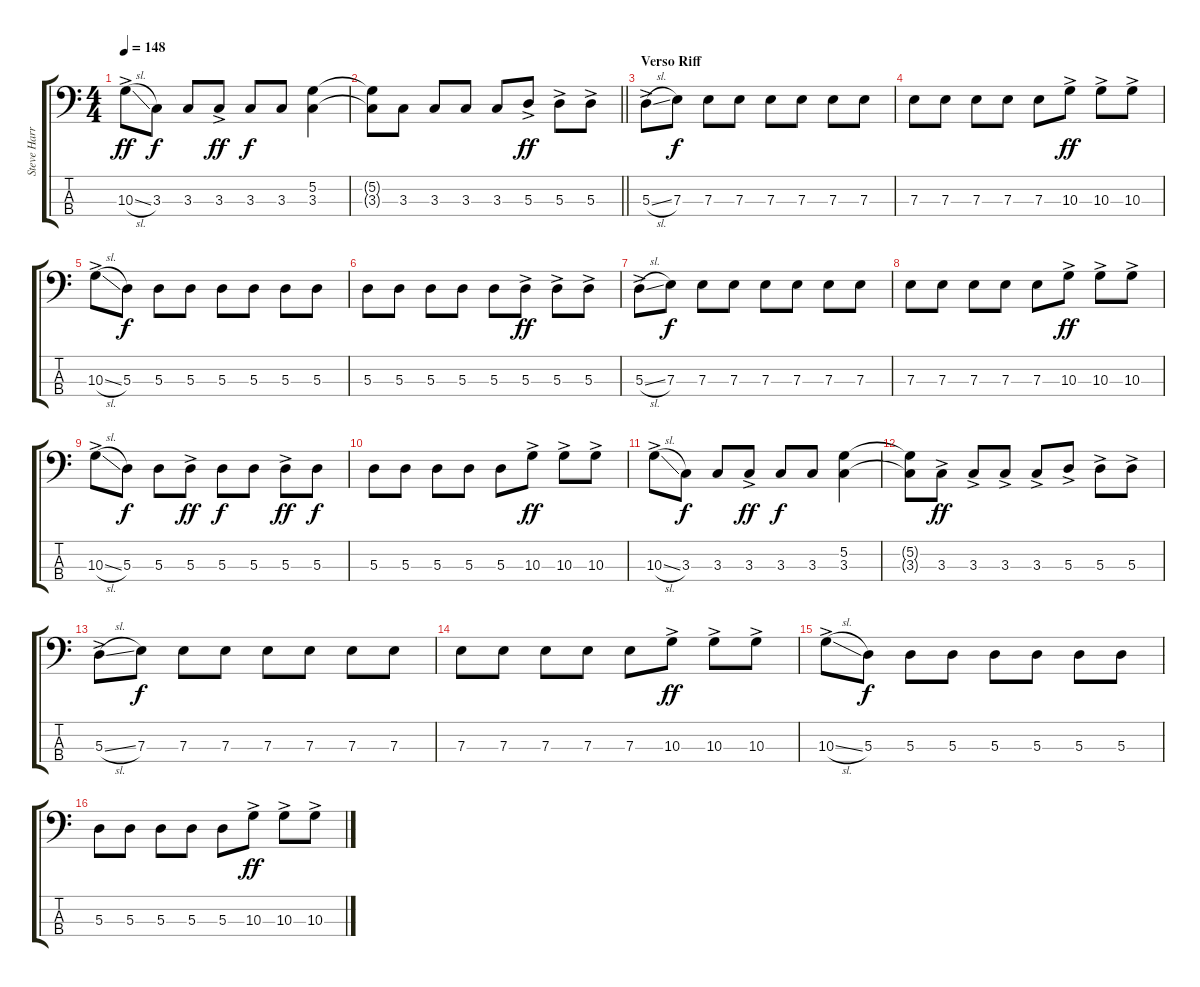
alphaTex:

\track ("Steve Harris" "Steve Harr") {instrument electricbassfinger}
\staff {score tabs}
\tuning (G2 D2 A1 E1) {hide}
\ts (4 4)
\tempo 148
\clef f4
\ks c
10.3{sl ac}.8{dy ff} 3.3.8{dy f} 3.3.8 3.3{ac}.8{dy ff} 3.3.8{dy f} 3.3.8 (5.2 3.3).4 |
\barLineRight lightlight
(5.2{t} 3.3{t}).8 3.3.8 3.3.8 3.3.8 3.3.8 5.3{ac}.8{dy ff} 5.3{ac}.8 5.3{ac}.8 |
\section ("" "Verso Riff")
5.3{sl ac}.8 7.3.8{dy f} 7.3.8 7.3.8 7.3.8 7.3.8 7.3.8 7.3.8 |
7.3.8 7.3.8 7.3.8 7.3.8 7.3.8 10.3{ac}.8{dy ff} 10.3{ac}.8 10.3{ac}.8 |
10.3{sl ac}.8 5.3.8{dy f} 5.3.8 5.3.8 5.3.8 5.3.8 5.3.8 5.3.8 |
5.3.8 5.3.8 5.3.8 5.3.8 5.3.8 5.3{ac}.8{dy ff} 5.3{ac}.8 5.3{ac}.8 |
5.3{sl ac}.8 7.3.8{dy f} 7.3.8 7.3.8 7.3.8 7.3.8 7.3.8 7.3.8 |
7.3.8 7.3.8 7.3.8 7.3.8 7.3.8 10.3{ac}.8{dy ff} 10.3{ac}.8 10.3{ac}.8 |
10.3{sl ac}.8 5.3.8{dy f} 5.3.8 5.3{ac}.8{dy ff} 5.3.8{dy f} 5.3.8 5.3{ac}.8{dy ff} 5.3.8{dy f} |
5.3.8 5.3.8 5.3.8 5.3.8 5.3.8 10.3{ac}.8{dy ff} 10.3{ac}.8 10.3{ac}.8 |
10.3{sl ac}.8 3.3.8{dy f} 3.3.8 3.3{ac}.8{dy ff} 3.3.8{dy f} 3.3.8 (5.2 3.3).4 |
(5.2{t} 3.3{t}).8 3.3{ac}.8{dy ff} 3.3{ac}.8 3.3{ac}.8 3.3{ac}.8 5.3{ac}.8 5.3{ac}.8 5.3{ac}.8 |
5.3{sl ac}.8 7.3.8{dy f} 7.3.8 7.3.8 7.3.8 7.3.8 7.3.8 7.3.8 |
7.3.8 7.3.8 7.3.8 7.3.8 7.3.8 10.3{ac}.8{dy ff} 10.3{ac}.8 10.3{ac}.8 |
10.3{sl ac}.8 5.3.8{dy f} 5.3.8 5.3.8 5.3.8 5.3.8 5.3.8 5.3.8 |
5.3.8 5.3.8 5.3.8 5.3.8 5.3.8 10.3{ac}.8{dy ff} 10.3{ac}.8 10.3{ac}.8
